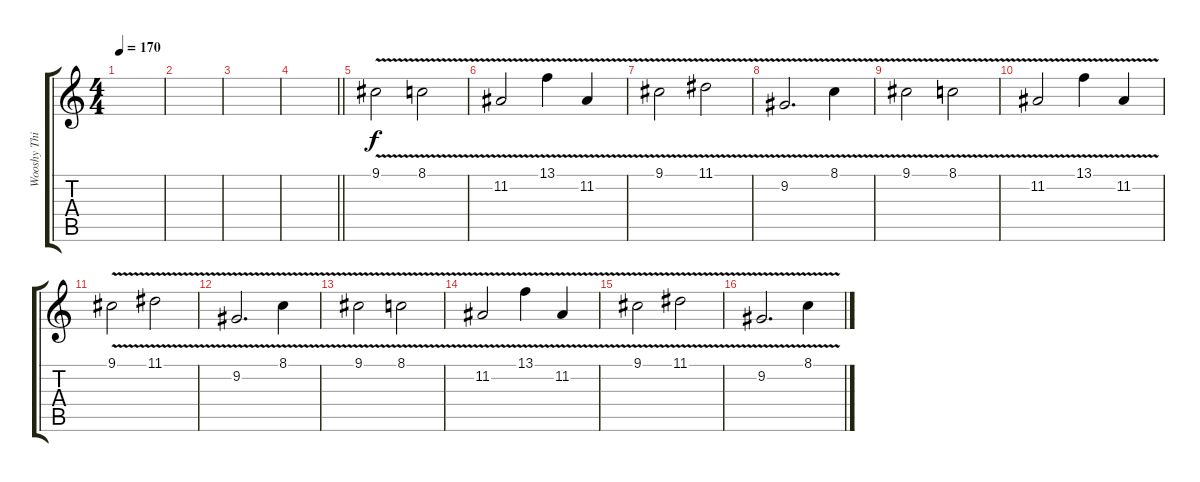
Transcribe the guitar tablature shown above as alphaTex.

\track ("Wooshy Thing" "Wooshy Thi") {instrument seashore}
\staff {score tabs}
\tuning (E4 B3 G3 D3 A2 D2) {hide}
\ts (4 4)
\tempo 170
\clef g2
\ks c
|
|
|
\barLineRight lightlight
|
9.1{v}.2{volume 8 balance 16 instrument distortionguitar} 8.1{v}.2 |
11.2{v}.2 13.1{v}.4 11.2{v}.4 |
9.1{v}.2 11.1{v}.2 |
9.2{v}.2{d} 8.1{v}.4 |
9.1{v}.2 8.1{v}.2 |
11.2{v}.2 13.1{v}.4 11.2{v}.4 |
9.1{v}.2 11.1{v}.2 |
9.2{v}.2{d} 8.1{v}.4 |
9.1{v}.2 8.1{v}.2 |
11.2{v}.2 13.1{v}.4 11.2{v}.4 |
9.1{v}.2 11.1{v}.2 |
9.2{v}.2{d} 8.1{v}.4
